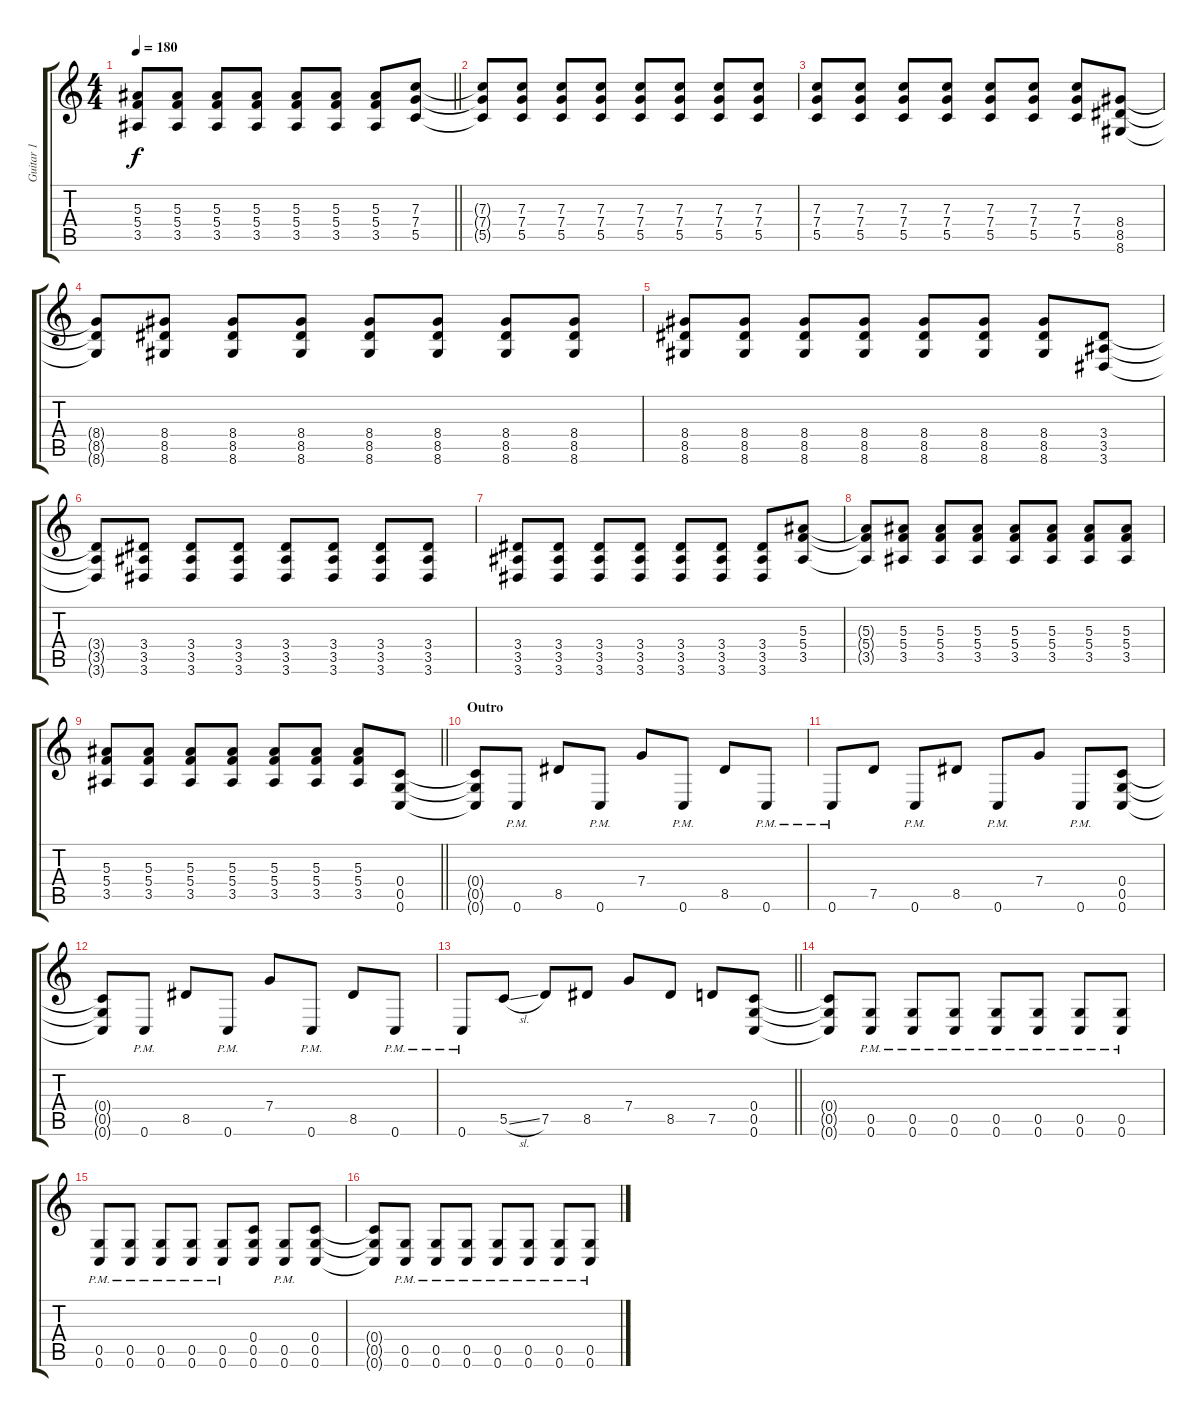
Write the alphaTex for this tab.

\track ("Guitar 1" "Guitar 1") {instrument distortionguitar}
\staff {score tabs}
\tuning (D4 A3 F3 C3 G2 C2) {hide}
\ts (4 4)
\tempo 180
\clef g2
\barLineRight lightlight
\ks c
(5.3 5.4 3.5).8{dy f} (5.3 5.4 3.5).8 (5.3 5.4 3.5).8 (5.3 5.4 3.5).8 (5.3 5.4 3.5).8 (5.3 5.4 3.5).8 (5.3 5.4 3.5).8 (7.3 7.4 5.5).8 |
(7.3{t} 7.4{t} 5.5{t}).8 (7.3 7.4 5.5).8 (7.3 7.4 5.5).8 (7.3 7.4 5.5).8 (7.3 7.4 5.5).8 (7.3 7.4 5.5).8 (7.3 7.4 5.5).8 (7.3 7.4 5.5).8 |
(7.3 7.4 5.5).8 (7.3 7.4 5.5).8 (7.3 7.4 5.5).8 (7.3 7.4 5.5).8 (7.3 7.4 5.5).8 (7.3 7.4 5.5).8 (7.3 7.4 5.5).8 (8.4 8.5 8.6).8 |
(8.4{t} 8.5{t} 8.6{t}).8 (8.4 8.5 8.6).8 (8.4 8.5 8.6).8 (8.4 8.5 8.6).8 (8.4 8.5 8.6).8 (8.4 8.5 8.6).8 (8.4 8.5 8.6).8 (8.4 8.5 8.6).8 |
(8.4 8.5 8.6).8 (8.4 8.5 8.6).8 (8.4 8.5 8.6).8 (8.4 8.5 8.6).8 (8.4 8.5 8.6).8 (8.4 8.5 8.6).8 (8.4 8.5 8.6).8 (3.4 3.5 3.6).8 |
(3.4{t} 3.5{t} 3.6{t}).8 (3.4 3.5 3.6).8 (3.4 3.5 3.6).8 (3.4 3.5 3.6).8 (3.4 3.5 3.6).8 (3.4 3.5 3.6).8 (3.4 3.5 3.6).8 (3.4 3.5 3.6).8 |
(3.4 3.5 3.6).8 (3.4 3.5 3.6).8 (3.4 3.5 3.6).8 (3.4 3.5 3.6).8 (3.4 3.5 3.6).8 (3.4 3.5 3.6).8 (3.4 3.5 3.6).8 (5.3 5.4 3.5).8 |
(5.3{t} 5.4{t} 3.5{t}).8 (5.3 5.4 3.5).8 (5.3 5.4 3.5).8 (5.3 5.4 3.5).8 (5.3 5.4 3.5).8 (5.3 5.4 3.5).8 (5.3 5.4 3.5).8 (5.3 5.4 3.5).8 |
\barLineRight lightlight
(5.3 5.4 3.5).8 (5.3 5.4 3.5).8 (5.3 5.4 3.5).8 (5.3 5.4 3.5).8 (5.3 5.4 3.5).8 (5.3 5.4 3.5).8 (5.3 5.4 3.5).8 (0.4 0.5 0.6).8 |
\section ("" "Outro")
(0.4{t} 0.5{t} 0.6{t}).8 0.6{pm}.8 8.5.8 0.6{pm}.8 7.4.8 0.6{pm}.8 8.5.8 0.6{pm}.8 |
0.6{pm}.8 7.5.8 0.6{pm}.8 8.5.8 0.6{pm}.8 7.4.8 0.6{pm}.8 (0.4 0.5 0.6).8 |
(0.4{t} 0.5{t} 0.6{t}).8 0.6{pm}.8 8.5.8 0.6{pm}.8 7.4.8 0.6{pm}.8 8.5.8 0.6{pm}.8 |
\barLineRight lightlight
0.6{pm}.8 5.5{sl}.8 7.5.8 8.5.8 7.4.8 8.5.8 7.5.8 (0.4 0.5 0.6).8 |
(0.4{t} 0.5{t} 0.6{t}).8 (0.5{pm} 0.6{pm}).8 (0.5{pm} 0.6{pm}).8 (0.5{pm} 0.6{pm}).8 (0.5{pm} 0.6{pm}).8 (0.5{pm} 0.6{pm}).8 (0.5{pm} 0.6{pm}).8 (0.5{pm} 0.6{pm}).8 |
(0.5{pm} 0.6{pm}).8 (0.5{pm} 0.6{pm}).8 (0.5{pm} 0.6{pm}).8 (0.5{pm} 0.6{pm}).8 (0.5{pm} 0.6{pm}).8 (0.4 0.5 0.6).8 (0.5{pm} 0.6{pm}).8 (0.4 0.5 0.6).8 |
(0.4{t} 0.5{t} 0.6{t}).8 (0.5{pm} 0.6{pm}).8 (0.5{pm} 0.6{pm}).8 (0.5{pm} 0.6{pm}).8 (0.5{pm} 0.6{pm}).8 (0.5{pm} 0.6{pm}).8 (0.5{pm} 0.6{pm}).8 (0.5{pm} 0.6{pm}).8
